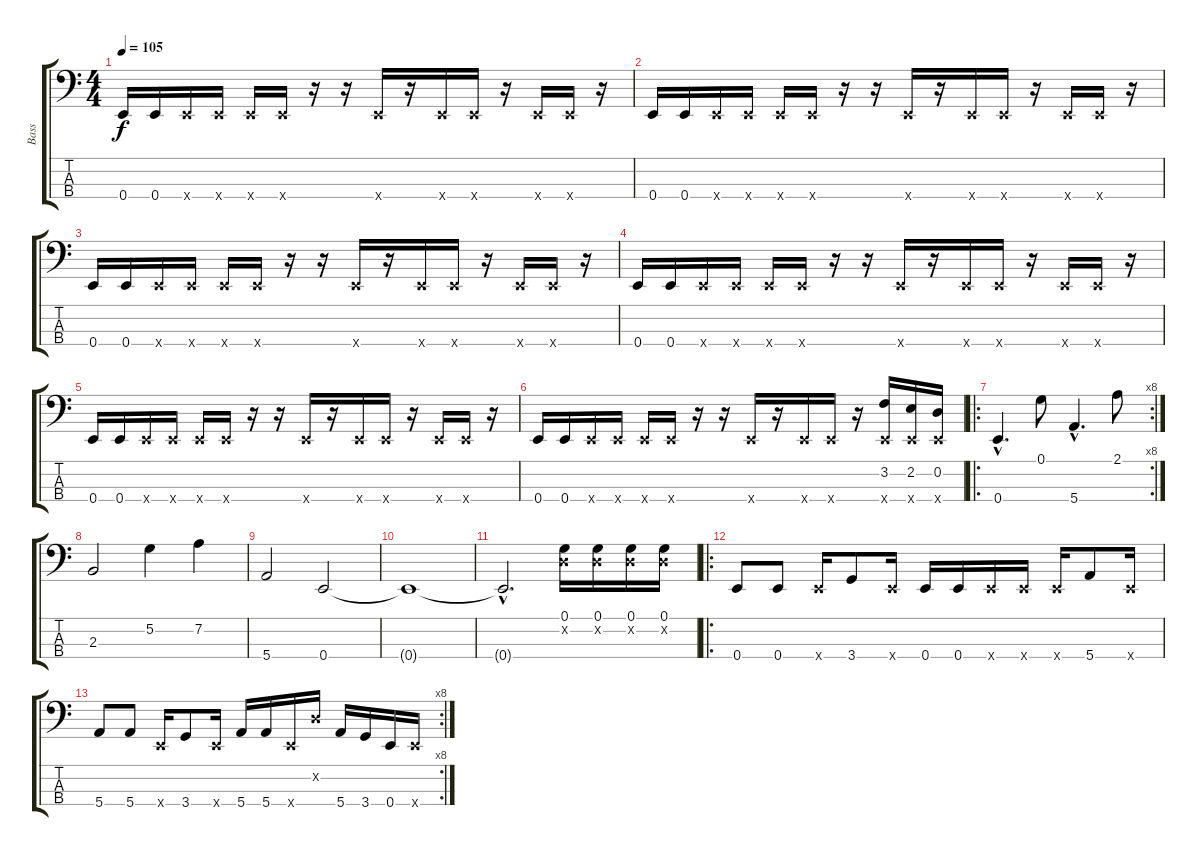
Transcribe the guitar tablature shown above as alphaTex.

\track ("Bass" "Bass") {instrument electricbasspick}
\staff {score tabs}
\tuning (G2 D2 A1 E1) {hide}
\ts (4 4)
\tempo 105
\clef f4
\ks c
0.4.16{dy f} 0.4.16 0.4{x}.16 0.4{x}.16 0.4{x}.16 0.4{x}.16 r.16 r.16 0.4{x}.16 r.16 0.4{x}.16 0.4{x}.16 r.16 0.4{x}.16 0.4{x}.16 r.16 |
0.4.16 0.4.16 0.4{x}.16 0.4{x}.16 0.4{x}.16 0.4{x}.16 r.16 r.16 0.4{x}.16 r.16 0.4{x}.16 0.4{x}.16 r.16 0.4{x}.16 0.4{x}.16 r.16 |
0.4.16 0.4.16 0.4{x}.16 0.4{x}.16 0.4{x}.16 0.4{x}.16 r.16 r.16 0.4{x}.16 r.16 0.4{x}.16 0.4{x}.16 r.16 0.4{x}.16 0.4{x}.16 r.16 |
0.4.16 0.4.16 0.4{x}.16 0.4{x}.16 0.4{x}.16 0.4{x}.16 r.16 r.16 0.4{x}.16 r.16 0.4{x}.16 0.4{x}.16 r.16 0.4{x}.16 0.4{x}.16 r.16 |
0.4.16 0.4.16 0.4{x}.16 0.4{x}.16 0.4{x}.16 0.4{x}.16 r.16 r.16 0.4{x}.16 r.16 0.4{x}.16 0.4{x}.16 r.16 0.4{x}.16 0.4{x}.16 r.16 |
0.4.16 0.4.16 0.4{x}.16 0.4{x}.16 0.4{x}.16 0.4{x}.16 r.16 r.16 0.4{x}.16 r.16 0.4{x}.16 0.4{x}.16 r.16 (3.2 0.4{x}).16 (2.2 0.4{x}).16 (0.2 0.4{x}).16 |
\ro
\rc 8
0.4{hac}.4{d} 0.1.8 5.4{hac}.4{d} 2.1.8 |
2.3.2 5.2.4 7.2.4 |
5.4.2 0.4.2 |
0.4{t}.1 |
0.4{hac t}.2{d} (0.1 0.2{x}).16 (0.1 0.2{x}).16 (0.1 0.2{x}).16 (0.1 0.2{x}).16 |
\ro
0.4.8 0.4.8 0.4{x}.16 3.4.8 0.4{x}.16 0.4.16 0.4.16 0.4{x}.16 0.4{x}.16 0.4{x}.16 5.4.8 0.4{x}.16 |
\rc 8
5.4.8 5.4.8 0.4{x}.16 3.4.8 0.4{x}.16 5.4.16 5.4.16 0.4{x}.16 0.2{x}.16 5.4.16 3.4.16 0.4.16 0.4{x}.16
